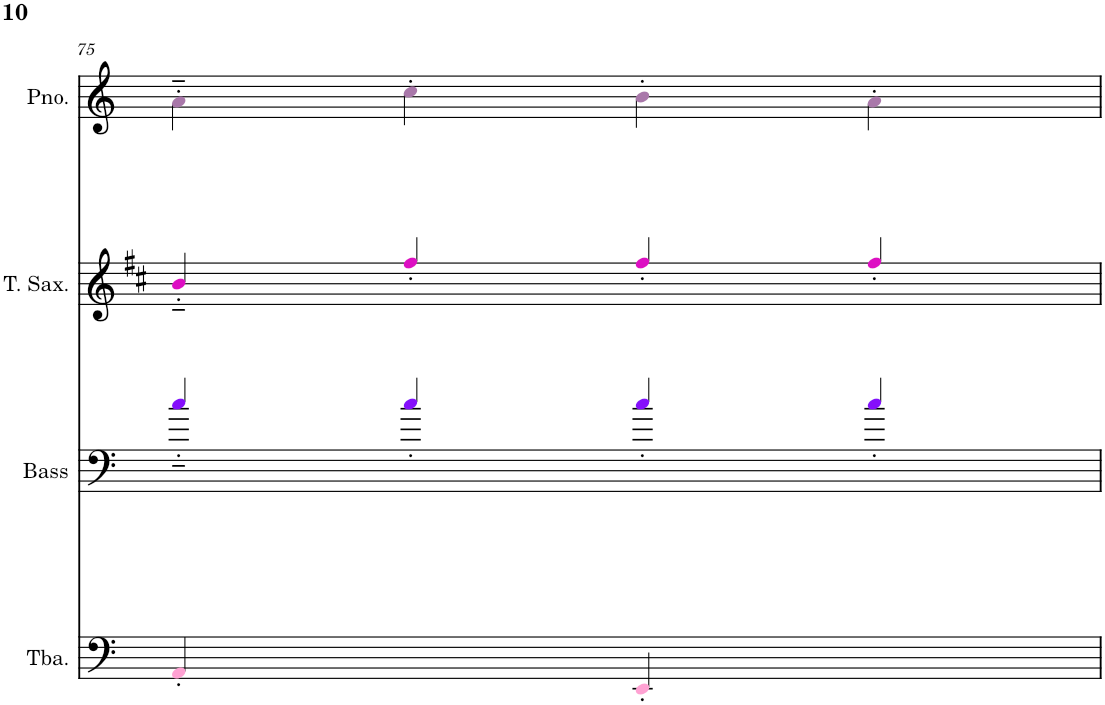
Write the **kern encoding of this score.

**kern	**kern	**kern	**kern
*part4	*part3	*part2	*part1
*staff4	*staff3	*staff2	*staff1
*I"Tuba	*I"Acoustic Bass	*I"Tenor Saxophone	*I"Piano
*I'Tba.	*I'Bass	*I'T. Sax.	*I'Pno.
!!LO:PB:g=z
*clefF4	*clefF4	*clefG2	*clefG2
*	*Trd7c12	*Trd8c14	*
*k[]	*k[]	*k[f#c#]	*k[]
*M4/4	*M4/4	*M4/4	*M4/4
=75	=75	=75	=75
4AA'i/	4cc'~j/	4b'~Z/	4a'~V\
4ryy	4cc'j/	4ff#'Z/	4cc'V\
4EE'i/	4cc'j/	4ff#'Z/	4b'V\
4ryy	4cc'j/	4ff#'Z/	4a'V\
=	=	=	=
*-	*-	*-	*-
